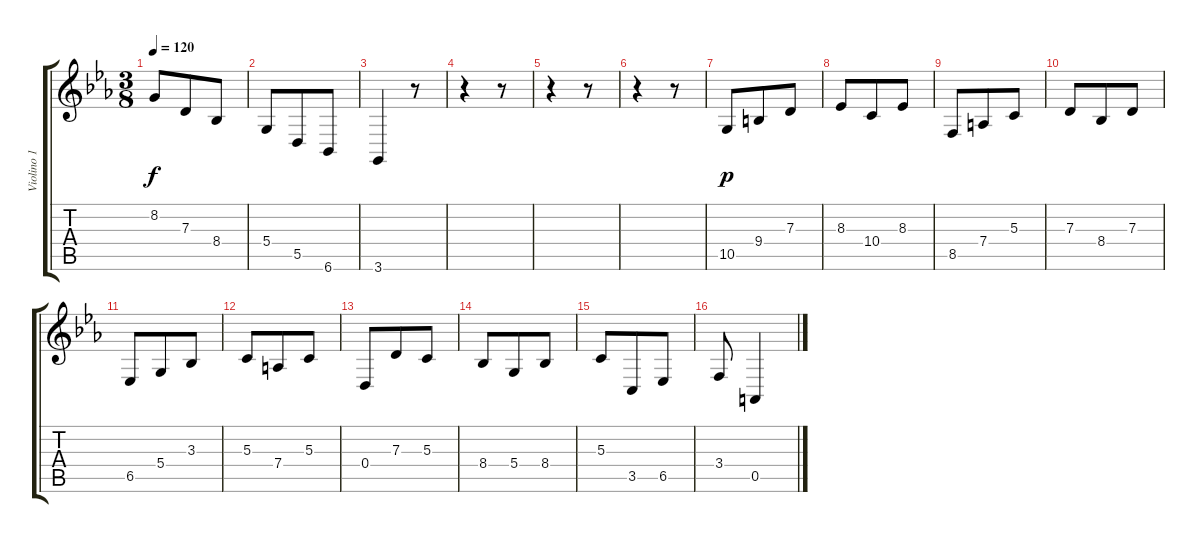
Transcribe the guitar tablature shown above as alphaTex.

\track ("Violino 1" "Violino 1") {instrument violin}
\staff {score tabs}
\tuning (E4 B3 G3 D3 A2 E2) {hide}
\ts (3 8)
\tempo 120
\clef g2
\ks eb
8.2.8{dy f} 7.3.8 8.4.8 |
5.4.8 5.5.8 6.6.8 |
3.6.4 r.8 |
r.4 r.8 |
r.4 r.8 |
r.4 r.8 |
10.5.8{dy p} 9.4.8 7.3.8 |
8.3.8 10.4.8 8.3.8 |
8.5.8 7.4.8 5.3.8 |
7.3.8 8.4.8 7.3.8 |
6.5.8 5.4.8 3.3.8 |
5.3.8 7.4.8 5.3.8 |
0.4.8 7.3.8 5.3.8 |
8.4.8 5.4.8 8.4.8 |
5.3.8 3.5.8 6.5.8 |
3.4.8 0.5.4
